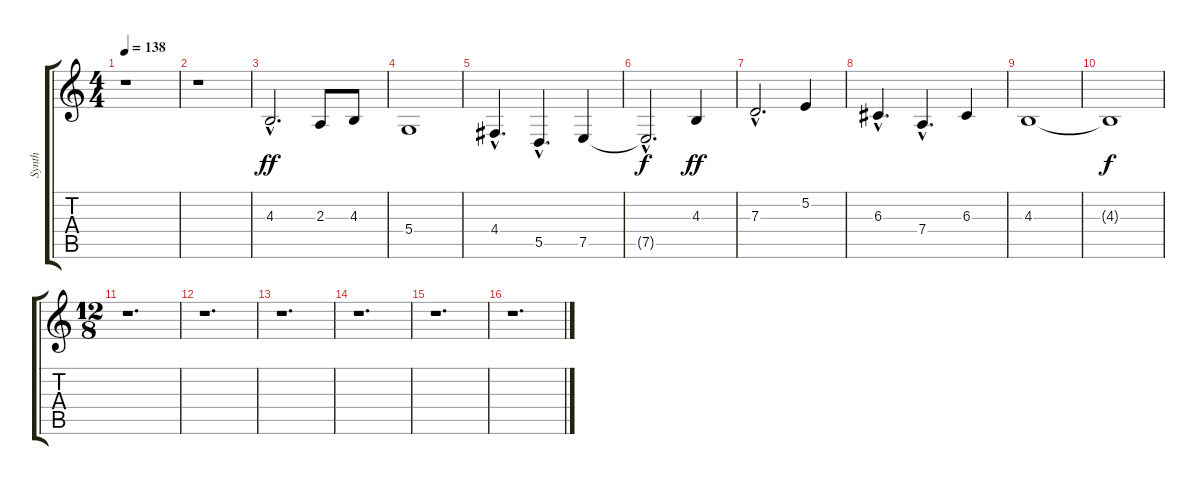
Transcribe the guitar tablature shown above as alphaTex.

\track ("Synth" "Synth") {instrument synthbrass2}
\staff {score tabs}
\tuning (E4 B3 G3 D3 A2 E2) {hide}
\ts (4 4)
\tempo 138
\clef g2
\ks c
r.1{dy ff} |
r.1 |
4.3{hac}.2{d instrument frenchhorn} 2.3.8 4.3.8 |
5.4.1{instrument frenchhorn} |
4.4{hac}.4{d instrument frenchhorn} 5.5{hac}.4{d} 7.5.4 |
7.5{hac t}.2{d dy f} 4.3.4{dy ff} |
7.3{hac}.2{d instrument frenchhorn} 5.2.4 |
6.3{hac}.4{d instrument frenchhorn} 7.4{hac}.4{d} 6.3.4 |
4.3.1{instrument frenchhorn} |
4.3{t}.1{dy f} |
\ts (12 8)
r.1{d} |
r.1{d} |
r.1{d} |
r.1{d} |
r.1{d} |
r.1{d}
